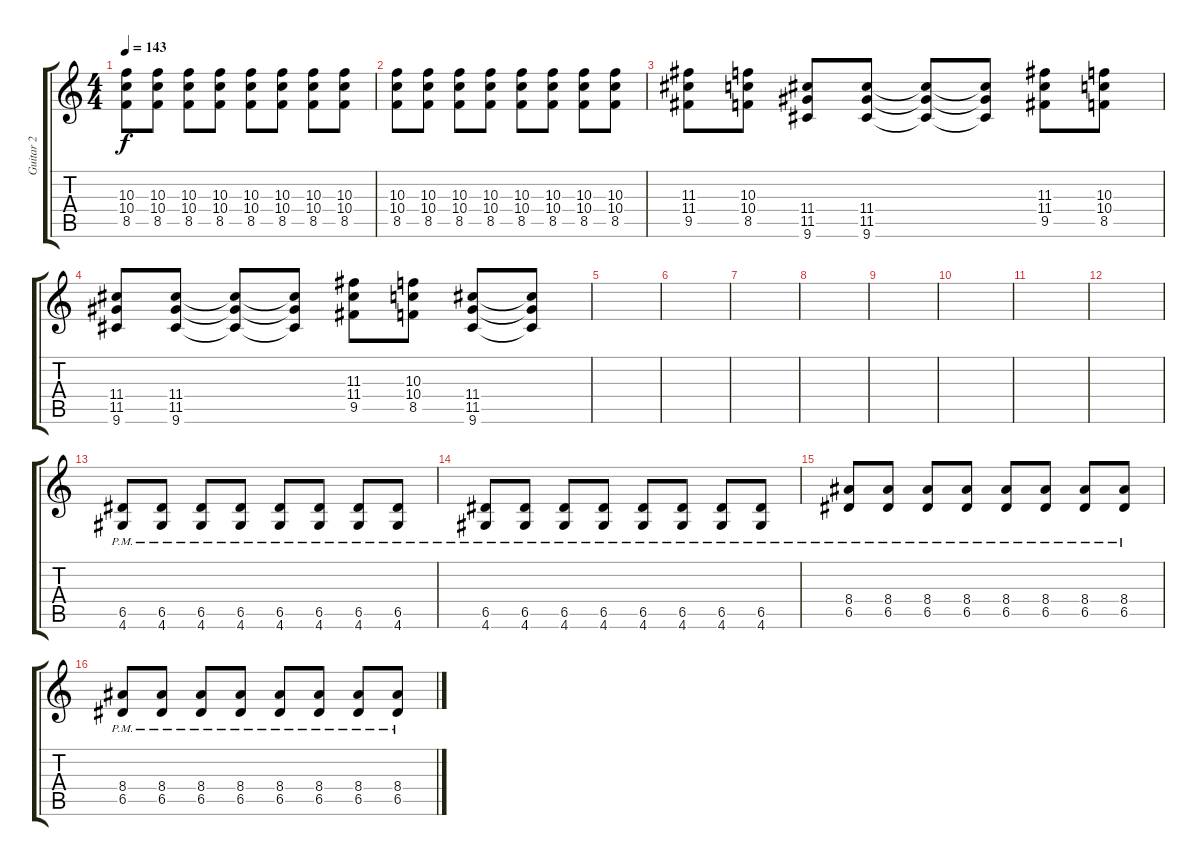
\track ("Guitar 2" "Guitar 2") {instrument distortionguitar}
\staff {score tabs}
\tuning (E4 B3 G3 D3 A2 E2) {hide}
\ts (4 4)
\tempo 143
\clef g2
\ks c
(10.3 10.4 8.5).8{dy f} (10.3 10.4 8.5).8 (10.3 10.4 8.5).8 (10.3 10.4 8.5).8 (10.3 10.4 8.5).8 (10.3 10.4 8.5).8 (10.3 10.4 8.5).8 (10.3 10.4 8.5).8 |
(10.3 10.4 8.5).8 (10.3 10.4 8.5).8 (10.3 10.4 8.5).8 (10.3 10.4 8.5).8 (10.3 10.4 8.5).8 (10.3 10.4 8.5).8 (10.3 10.4 8.5).8 (10.3 10.4 8.5).8 |
(11.3 11.4 9.5).8 (10.3 10.4 8.5).8 (11.4 11.5 9.6).8 (11.4 11.5 9.6).8 (11.4{t} 11.5{t} 9.6{t}).8 (11.4{t} 11.5{t} 9.6{t}).8 (11.3 11.4 9.5).8 (10.3 10.4 8.5).8 |
(11.4 11.5 9.6).8 (11.4 11.5 9.6).8 (11.4{t} 11.5{t} 9.6{t}).8 (11.4{t} 11.5{t} 9.6{t}).8 (11.3 11.4 9.5).8 (10.3 10.4 8.5).8 (11.4 11.5 9.6).8 (11.4{t} 11.5{t} 9.6{t}).8 |
|
|
|
|
|
|
|
|
(6.5{pm} 4.6{pm}).8 (6.5{pm} 4.6{pm}).8 (6.5{pm} 4.6{pm}).8 (6.5{pm} 4.6{pm}).8 (6.5{pm} 4.6{pm}).8 (6.5{pm} 4.6{pm}).8 (6.5{pm} 4.6{pm}).8 (6.5{pm} 4.6{pm}).8 |
(6.5{pm} 4.6{pm}).8 (6.5{pm} 4.6{pm}).8 (6.5{pm} 4.6{pm}).8 (6.5{pm} 4.6{pm}).8 (6.5{pm} 4.6{pm}).8 (6.5{pm} 4.6{pm}).8 (6.5{pm} 4.6{pm}).8 (6.5{pm} 4.6{pm}).8 |
(8.4{pm} 6.5{pm}).8 (8.4{pm} 6.5{pm}).8 (8.4{pm} 6.5{pm}).8 (8.4{pm} 6.5{pm}).8 (8.4{pm} 6.5{pm}).8 (8.4{pm} 6.5{pm}).8 (8.4{pm} 6.5{pm}).8 (8.4{pm} 6.5{pm}).8 |
(8.4{pm} 6.5{pm}).8 (8.4{pm} 6.5{pm}).8 (8.4{pm} 6.5{pm}).8 (8.4{pm} 6.5{pm}).8 (8.4{pm} 6.5{pm}).8 (8.4{pm} 6.5{pm}).8 (8.4{pm} 6.5{pm}).8 (8.4{pm} 6.5{pm}).8
